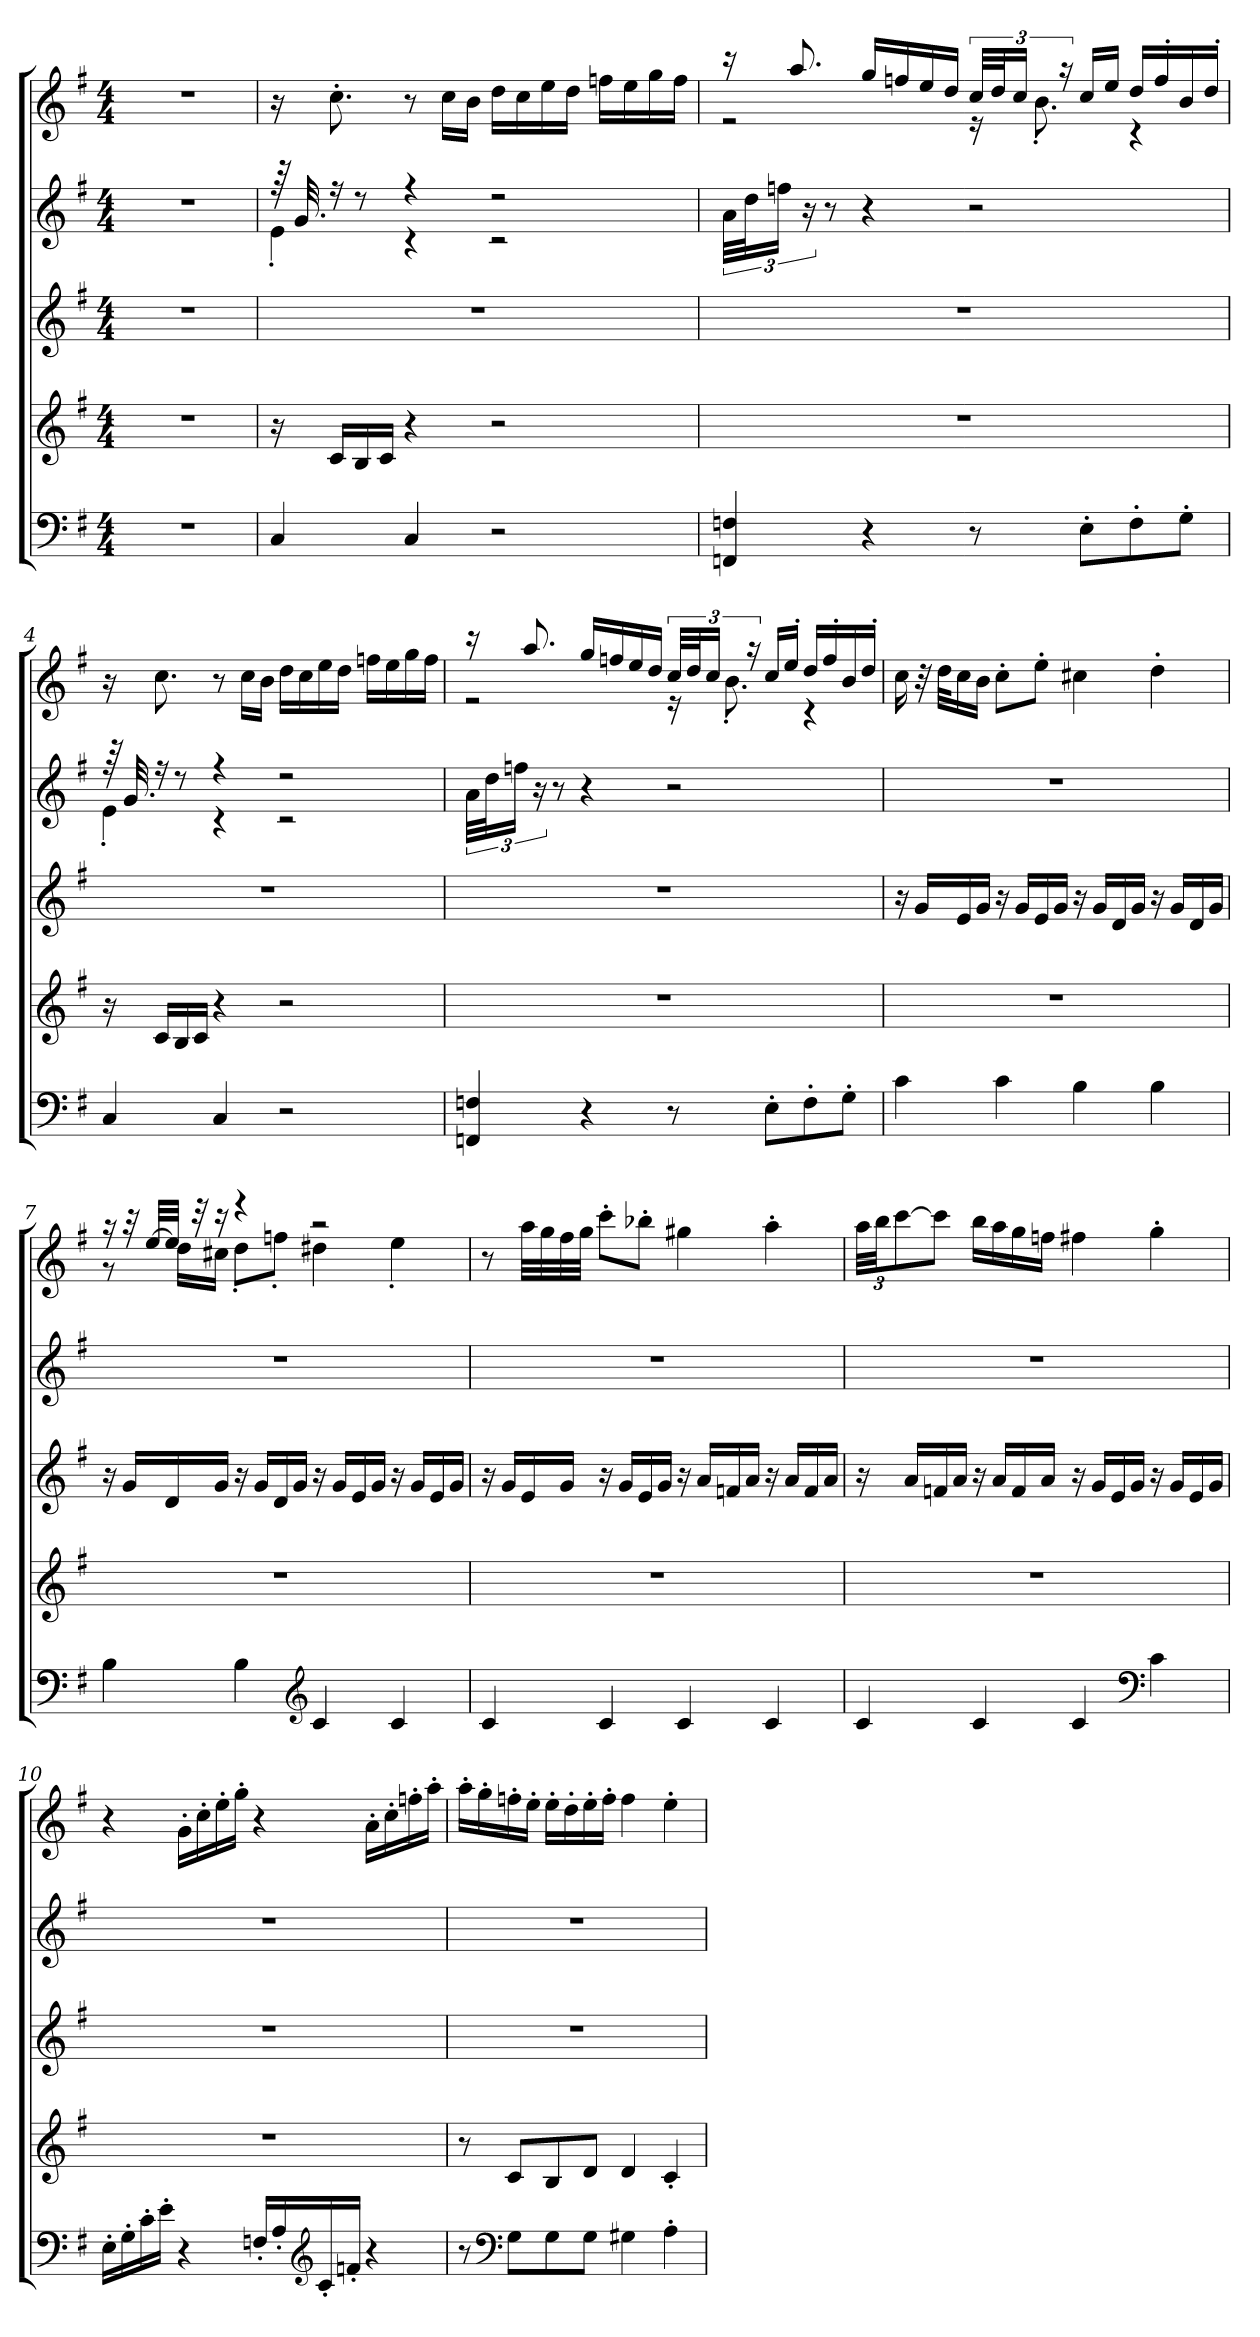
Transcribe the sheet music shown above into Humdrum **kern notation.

**kern	**kern	**kern	**kern	**kern
*part5	*part4	*part3	*part2	*part1
*staff5	*staff4	*staff3	*staff2	*staff1
*clefF4	*clefG2	*clefG2	*clefG2	*clefG2
*k[f#]	*k[f#]	*k[f#]	*k[f#]	*k[f#]
*M4/4	*M4/4	*M4/4	*M4/4	*M4/4
*MM120	*MM120	*MM120	*MM120	*MM120
=1	=1	=1	=1	=1
1r	1r	1r	1r	1r
=2	=2	=2	=2	=2
*	*	*	*	*MM125
*	*	*	*^	*
4C/	16r	1r	64r	4e'\	16r
.	.	.	32.g/	.	.
.	16c/LL	.	16r	.	8.cc'\
.	16B/	.	8r	.	.
.	16c/JJ	.	.	.	.
*	*	*	*	*	*MM120
4C/	4r	.	4r	4r	8r
*	*	*	*	*	*MM125
.	.	.	.	.	16cc\LL
.	.	.	.	.	16b\JJ
2r	2r	.	2r	2r	16dd\LL
.	.	.	.	.	16cc\
.	.	.	.	.	16ee\
.	.	.	.	.	16dd\JJ
.	.	.	.	.	16ffn\LL
.	.	.	.	.	16ee\
.	.	.	.	.	16gg\
.	.	.	.	.	16ff\JJ
*	*	*	*v	*v	*
!!LO:LB:g=z
=3	=3	=3	=3	=3
*	*	*	*	*^
4FFn/ 4Fn/	1r	1r	48a\LLL	16r	2r
.	.	.	48dd\J	.	.
.	.	.	24ffn\JJ	.	.
.	.	.	.	8.aa/	.
.	.	.	24r	.	.
.	.	.	8r	.	.
*	*	*	*	*MM123	*
4r	.	.	4r	16gg/LL	.
.	.	.	.	16ffn/	.
.	.	.	.	16ee/	.
.	.	.	.	16dd/JJ	.
*	*	*	*	*MM121	*
8r	.	.	2r	48cc/LLL	16r
.	.	.	.	48dd/J	.
.	.	.	.	24cc/JJ	.
.	.	.	.	.	8.b'\
.	.	.	.	24r	.
8E'\L	.	.	.	16cc/LL	.
.	.	.	.	16ee/JJ	.
8F'\	.	.	.	16dd/LL	4r
.	.	.	.	16ff'/	.
8G'\J	.	.	.	16b/	.
*	*	*	*	*MM107	*
.	.	.	.	16dd'/JJ	.
*	*	*	*	*v	*v
=4	=4	=4	=4	=4
*	*	*	*	*MM125
*	*	*	*^	*
4C/	16r	1r	64r	4e'\	16r
.	.	.	32.g/	.	.
.	16c/LL	.	16r	.	8.cc\
.	16B/	.	8r	.	.
.	16c/JJ	.	.	.	.
*	*	*	*	*	*MM120
4C/	4r	.	4r	4r	8r
*	*	*	*	*	*MM125
.	.	.	.	.	16cc\LL
.	.	.	.	.	16b\JJ
2r	2r	.	2r	2r	16dd\LL
.	.	.	.	.	16cc\
.	.	.	.	.	16ee\
.	.	.	.	.	16dd\JJ
.	.	.	.	.	16ffn\LL
.	.	.	.	.	16ee\
.	.	.	.	.	16gg\
.	.	.	.	.	16ff\JJ
*	*	*	*v	*v	*
!!LO:PB:g=z
=5	=5	=5	=5	=5
*	*	*	*	*^
4FFn/ 4Fn/	1r	1r	48a\LLL	16r	2r
.	.	.	48dd\J	.	.
.	.	.	24ffn\JJ	.	.
.	.	.	.	8.aa/	.
.	.	.	24r	.	.
.	.	.	8r	.	.
*	*	*	*	*MM123	*
4r	.	.	4r	16gg/LL	.
.	.	.	.	16ffn/	.
.	.	.	.	16ee/	.
.	.	.	.	16dd/JJ	.
*	*	*	*	*MM121	*
8r	.	.	2r	48cc/LLL	16r
.	.	.	.	48dd/J	.
.	.	.	.	24cc/JJ	.
.	.	.	.	.	8.b'\
.	.	.	.	24r	.
8E'\L	.	.	.	16cc/LL	.
.	.	.	.	16ee'/JJ	.
8F'\	.	.	.	16dd/LL	4r
.	.	.	.	16ff'/	.
8G'\J	.	.	.	16b/	.
*	*	*	*	*MM105	*
.	.	.	.	16dd'/JJ	.
*	*	*	*	*v	*v
=6	=6	=6	=6	=6
*	*	*	*	*MM122
4c\	1r	16r	1r	16cc\
.	.	16g/LL	.	32r
.	.	.	.	32dd\KLL
.	.	16e/	.	16cc\
.	.	16g/JJ	.	16b\JJ
4c\	.	16r	.	8cc'\L
.	.	16g/LL	.	.
.	.	16e/	.	8ee'\J
.	.	16g/JJ	.	.
*	*	*	*	*MM121
4B\	.	16r	.	4cc#X\
.	.	16g/LL	.	.
.	.	16d/	.	.
.	.	16g/JJ	.	.
4B\	.	16r	.	4dd'\
.	.	16g/LL	.	.
.	.	16d/	.	.
.	.	16g/JJ	.	.
!!LO:LB:g=z
=7	=7	=7	=7	=7
*	*	*	*	*MM122
*	*	*	*	*^
4B\	1r	16r	1r	16r	8r
.	.	16g/LL	.	32r	.
.	.	.	.	[32ee/LLL	.
.	.	16d/	.	32ee/JJJ]	16dd\LL
.	.	.	.	32r	.
.	.	16g/JJ	.	16r	16cc#X\JJ
4B\	.	16r	.	4r	8dd'\L
.	.	16g/LL	.	.	.
.	.	16d/	.	.	8ffn'\J
.	.	16g/JJ	.	.	.
*clefG2	*	*	*	*	*
*	*	*	*	*MM121	*
4c/	.	16r	.	2r	4dd#X\
.	.	16g/LL	.	.	.
.	.	16e/	.	.	.
.	.	16g/JJ	.	.	.
4c/	.	16r	.	.	4ee'\
.	.	16g/LL	.	.	.
.	.	16e/	.	.	.
.	.	16g/JJ	.	.	.
*	*	*	*	*v	*v
=8	=8	=8	=8	=8
*	*	*	*	*MM122
4c/	1r	16r	1r	8r
.	.	16g/LL	.	.
.	.	16e/	.	32aa\LLL
.	.	.	.	32gg\
.	.	16g/JJ	.	32ff#\
.	.	.	.	32gg\JJJ
4c/	.	16r	.	8ccc'\L
.	.	16g/LL	.	.
.	.	16e/	.	8bb-X'\J
.	.	16g/JJ	.	.
*	*	*	*	*MM121
4c/	.	16r	.	4gg#X\
.	.	16a/LL	.	.
.	.	16fn/	.	.
.	.	16a/JJ	.	.
4c/	.	16r	.	4aa'\
.	.	16a/LL	.	.
.	.	16f/	.	.
.	.	16a/JJ	.	.
!!LO:PB:g=z
=9	=9	=9	=9	=9
*	*	*	*	*Xbrackettup
*	*	*	*	*MM122
4c/	1r	16r	1r	48aa\LLL
.	.	.	.	48bb\JJ
.	.	.	.	[12ccc\
.	.	16a/LL	.	.
.	.	16fn/	.	8ccc\J]
.	.	16a/JJ	.	.
4c/	.	16r	.	16bb\LL
.	.	16a/LL	.	16aa\
.	.	16f/	.	16gg\
.	.	16a/JJ	.	16ffn\JJ
4c/	.	16r	.	4ff#X\
.	.	16g/LL	.	.
.	.	16e/	.	.
.	.	16g/JJ	.	.
*clefF4	*	*	*	*
4c\	.	16r	.	4gg'\
.	.	16g/LL	.	.
.	.	16e/	.	.
.	.	16g/JJ	.	.
=10	=10	=10	=10	=10
*	*	*	*	*MM123
16E'\LL	1r	1r	1r	4r
16G'\	.	.	.	.
16c'\	.	.	.	.
16e'\JJ	.	.	.	.
4r	.	.	.	16g'\LL
.	.	.	.	16cc'\
.	.	.	.	16ee'\
.	.	.	.	16gg'\JJ
16Fn'/LL	.	.	.	4r
16A'/	.	.	.	.
*clefG2	*	*	*	*
16c'/	.	.	.	.
16fn'/JJ	.	.	.	.
4r	.	.	.	16a'\LL
.	.	.	.	16cc'\
.	.	.	.	16ffn'\
.	.	.	.	16aa'\JJ
!!LO:LB:g=z
=11	=11	=11	=11	=11
*	*	*	*	*MM121
8r	8r	1r	1r	16aa'\LL
.	.	.	.	16gg'\
*clefF4	*	*	*	*
8G\L	8c/L	.	.	16ffn'\
.	.	.	.	16ee'\JJ
8G\	8B/	.	.	16ee'\LL
.	.	.	.	16dd'\
8G\J	8d/J	.	.	16ee'\
.	.	.	.	16ff'\JJ
4G#X\	4d/	.	.	4ff\
4A'\	4c'/	.	.	4ee'\
=	=	=	=	=
*-	*-	*-	*-	*-
